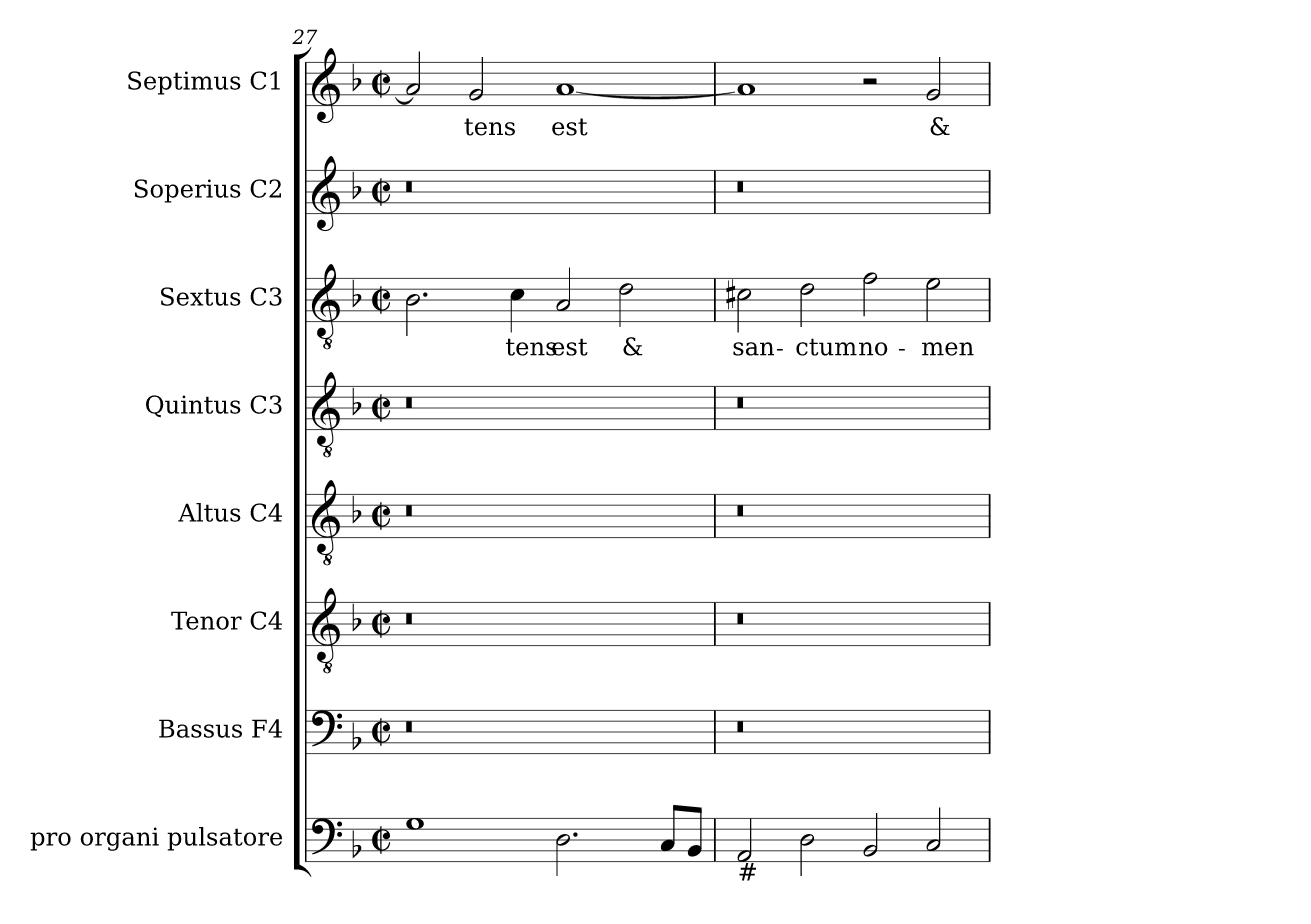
**kern	**text	**kern	**kern	**kern	**kern	**kern	**text	**kern	**kern	**text
*part8	*part8	*part7	*part6	*part5	*part4	*part3	*part3	*part2	*part1	*part1
*staff8	*staff8	*staff7	*staff6	*staff5	*staff4	*staff3	*staff3	*staff2	*staff1	*staff1
*I"pro organi  pulsatore	*	*I"Bassus  F4	*I"Tenor  C4	*I"Altus  C4	*I"Quintus  C3	*I"Sextus  C3	*	*I"Soperius  C2	*I"Septimus  C1	*
*clefF4	*	*clefF4	*clefGv2	*clefGv2	*clefGv2	*clefGv2	*	*clefG2	*clefG2	*
*k[b-]	*	*k[b-]	*k[b-]	*k[b-]	*k[b-]	*k[b-]	*	*k[b-]	*k[b-]	*
*F:	*	*F:	*F:	*F:	*F:	*F:	*	*F:	*F:	*
*M2/2	*	*M2/2	*M2/2	*M2/2	*M2/2	*M2/2	*	*M2/2	*M2/2	*
*met(c|)	*	*met(c|)	*met(c|)	*met(c|)	*met(c|)	*met(c|)	*	*met(c|)	*met(c|)	*
=27	=27	=27	=27	=27	=27	=27	=27	=27	=27	=27
!	!LO:LY:a:cj	!	!	!	!	!	!LO:LY:b:cj	!	!	!LO:LY:b:cj
1G	.	0r	0r	0r	0r	2.B-\	--	0r	2a/]	--
!	!	!	!	!	!	!	!	!	!	!LO:LY:b:cj
.	.	.	.	.	.	.	.	.	2g/	-tens
!	!	!	!	!	!	!	!LO:LY:b:cj	!	!	!
.	.	.	.	.	.	4c\	-tens	.	.	.
!	!LO:LY:a:cj	!	!	!	!	!	!LO:LY:b:cj	!	!	!LO:LY:b:cj
2.D\	.	.	.	.	.	2A/	est	.	[>1a	est
!	!	!	!	!	!	!	!LO:LY:b:cj	!	!	!
.	.	.	.	.	.	2d\	&	.	.	.
!	!LO:LY:a:cj	!	!	!	!	!	!	!	!	!
8C/L	.	.	.	.	.	.	.	.	.	.
!	!LO:LY:a:cj	!	!	!	!	!	!	!	!	!
8BB-/J	.	.	.	.	.	.	.	.	.	.
!!LO:PB:g=z
=28	=28	=28	=28	=28	=28	=28	=28	=28	=28	=28
!LO:TX:b:t=#	!	!	!	!	!	!	!	!	!	!
!	!LO:LY:a:cj	!	!	!	!	!	!LO:LY:b:cj	!	!	!LO:LY:b:cj
2AA/	.	0r	0r	0r	0r	2c#X\	san-	0r	1a]	.
!	!LO:LY:a:cj	!	!	!	!	!	!LO:LY:b:cj	!	!	!
2D\	.	.	.	.	.	2d\	-ctum	.	.	.
!	!LO:LY:a:cj	!	!	!	!	!	!LO:LY:b:cj	!	!	!
2BB-/	.	.	.	.	.	2f\	no-	.	2r	.
!	!LO:LY:a:cj	!	!	!	!	!	!LO:LY:b:cj	!	!	!LO:LY:b:cj
2C/	.	.	.	.	.	2e\	-men	.	2g/	&
=	=	=	=	=	=	=	=	=	=	=
*-	*-	*-	*-	*-	*-	*-	*-	*-	*-	*-
